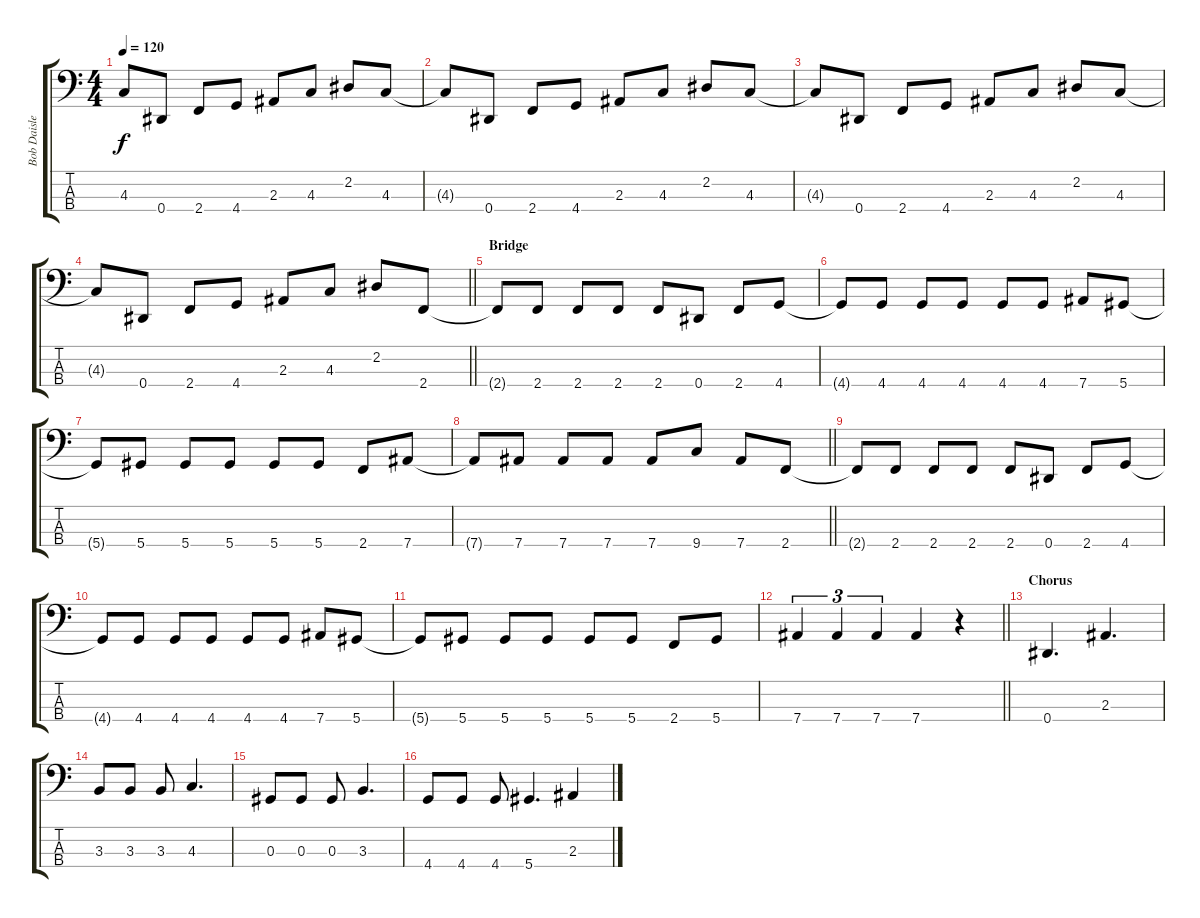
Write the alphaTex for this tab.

\track ("Bob Daisley" "Bob Daisle") {instrument electricbassfinger}
\staff {score tabs}
\tuning (Gb2 Db2 Ab1 Eb1) {hide}
\ts (4 4)
\tempo 120
\clef f4
\ks c
4.3{t}.8{dy f} 0.4.8 2.4.8 4.4.8 2.3.8 4.3.8 2.2.8 4.3.8 |
4.3{t}.8 0.4.8 2.4.8 4.4.8 2.3.8 4.3.8 2.2.8 4.3.8 |
4.3{t}.8 0.4.8 2.4.8 4.4.8 2.3.8 4.3.8 2.2.8 4.3.8 |
\barLineRight lightlight
4.3{t}.8 0.4.8 2.4.8 4.4.8 2.3.8 4.3.8 2.2.8 2.4.8 |
\section ("" "Bridge")
2.4{t}.8 2.4.8 2.4.8 2.4.8 2.4.8 0.4.8 2.4.8 4.4.8 |
4.4{t}.8 4.4.8 4.4.8 4.4.8 4.4.8 4.4.8 7.4.8 5.4.8 |
5.4{t}.8 5.4.8 5.4.8 5.4.8 5.4.8 5.4.8 2.4.8 7.4.8 |
\barLineRight lightlight
7.4{t}.8 7.4.8 7.4.8 7.4.8 7.4.8 9.4.8 7.4.8 2.4.8 |
2.4{t}.8 2.4.8 2.4.8 2.4.8 2.4.8 0.4.8 2.4.8 4.4.8 |
4.4{t}.8 4.4.8 4.4.8 4.4.8 4.4.8 4.4.8 7.4.8 5.4.8 |
5.4{t}.8 5.4.8 5.4.8 5.4.8 5.4.8 5.4.8 2.4.8 5.4.8 |
\barLineRight lightlight
7.4.4{tu (3 2)} 7.4.4{tu (3 2)} 7.4.4{tu (3 2)} 7.4.4 r.4 |
\section ("" "Chorus")
0.4.4{d} 2.3.4{d} |
3.3.8 3.3.8 3.3.8 4.3.4{d} |
0.3.8 0.3.8 0.3.8 3.3.4{d} |
4.4.8 4.4.8 4.4.8 5.4.4{d} 2.3.4
